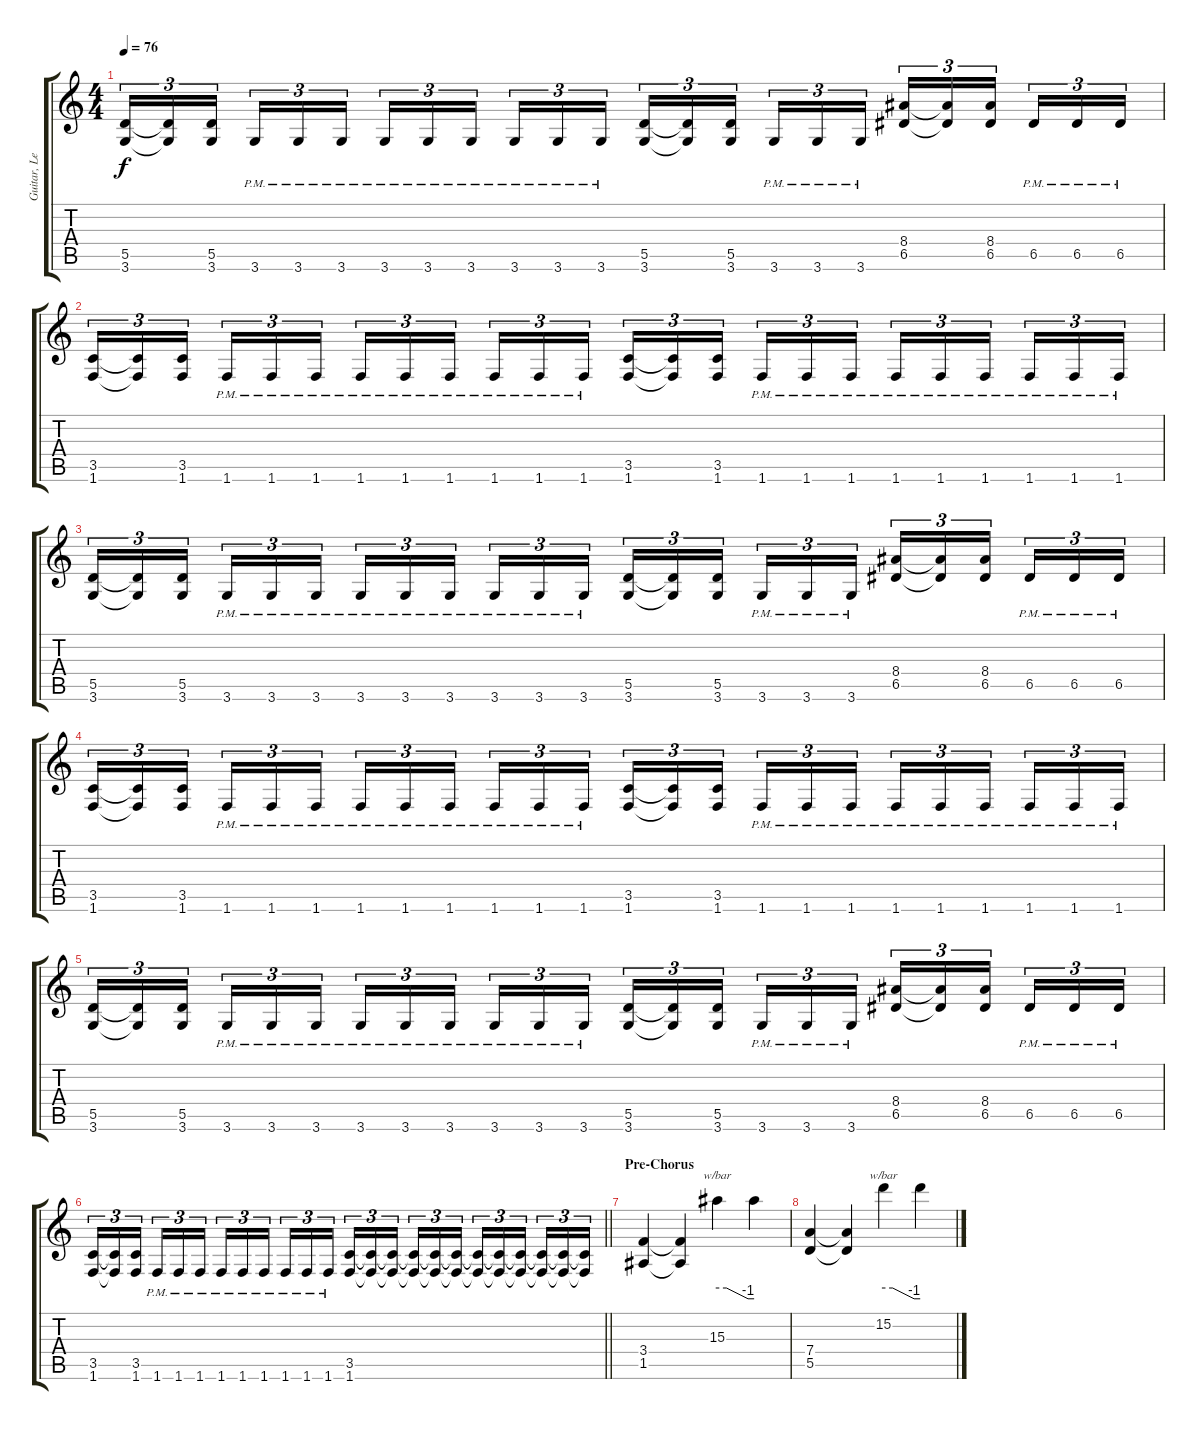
\track ("Guitar, Lead" "Guitar, Le") {instrument distortionguitar}
\staff {score tabs}
\tuning (E4 B3 G3 D3 A2 E2) {hide}
\ts (4 4)
\tempo 76
\clef g2
\ks c
(5.5 3.6).16{tu (3 2) dy f} (5.5{t} 3.6{t}).16{tu (3 2)} (5.5 3.6).16{tu (3 2) beam splitsecondary} 3.6{pm}.16{tu (3 2)} 3.6{pm}.16{tu (3 2)} 3.6{pm}.16{tu (3 2)} 3.6{pm}.16{tu (3 2)} 3.6{pm}.16{tu (3 2)} 3.6{pm}.16{tu (3 2) beam splitsecondary} 3.6{pm}.16{tu (3 2)} 3.6{pm}.16{tu (3 2)} 3.6{pm}.16{tu (3 2)} (5.5 3.6).16{tu (3 2)} (5.5{t} 3.6{t}).16{tu (3 2)} (5.5 3.6).16{tu (3 2) beam splitsecondary} 3.6{pm}.16{tu (3 2)} 3.6{pm}.16{tu (3 2)} 3.6{pm}.16{tu (3 2)} (8.4 6.5).16{tu (3 2)} (8.4{t} 6.5{t}).16{tu (3 2)} (8.4 6.5).16{tu (3 2) beam splitsecondary} 6.5{pm}.16{tu (3 2)} 6.5{pm}.16{tu (3 2)} 6.5{pm}.16{tu (3 2)} |
(3.5 1.6).16{tu (3 2)} (3.5{t} 1.6{t}).16{tu (3 2)} (3.5 1.6).16{tu (3 2) beam splitsecondary} 1.6{pm}.16{tu (3 2)} 1.6{pm}.16{tu (3 2)} 1.6{pm}.16{tu (3 2)} 1.6{pm}.16{tu (3 2)} 1.6{pm}.16{tu (3 2)} 1.6{pm}.16{tu (3 2) beam splitsecondary} 1.6{pm}.16{tu (3 2)} 1.6{pm}.16{tu (3 2)} 1.6{pm}.16{tu (3 2)} (3.5 1.6).16{tu (3 2)} (3.5{t} 1.6{t}).16{tu (3 2)} (3.5 1.6).16{tu (3 2) beam splitsecondary} 1.6{pm}.16{tu (3 2)} 1.6{pm}.16{tu (3 2)} 1.6{pm}.16{tu (3 2)} 1.6{pm}.16{tu (3 2)} 1.6{pm}.16{tu (3 2)} 1.6{pm}.16{tu (3 2) beam splitsecondary} 1.6{pm}.16{tu (3 2)} 1.6{pm}.16{tu (3 2)} 1.6{pm}.16{tu (3 2)} |
(5.5 3.6).16{tu (3 2)} (5.5{t} 3.6{t}).16{tu (3 2)} (5.5 3.6).16{tu (3 2) beam splitsecondary} 3.6{pm}.16{tu (3 2)} 3.6{pm}.16{tu (3 2)} 3.6{pm}.16{tu (3 2)} 3.6{pm}.16{tu (3 2)} 3.6{pm}.16{tu (3 2)} 3.6{pm}.16{tu (3 2) beam splitsecondary} 3.6{pm}.16{tu (3 2)} 3.6{pm}.16{tu (3 2)} 3.6{pm}.16{tu (3 2)} (5.5 3.6).16{tu (3 2)} (5.5{t} 3.6{t}).16{tu (3 2)} (5.5 3.6).16{tu (3 2) beam splitsecondary} 3.6{pm}.16{tu (3 2)} 3.6{pm}.16{tu (3 2)} 3.6{pm}.16{tu (3 2)} (8.4 6.5).16{tu (3 2)} (8.4{t} 6.5{t}).16{tu (3 2)} (8.4 6.5).16{tu (3 2) beam splitsecondary} 6.5{pm}.16{tu (3 2)} 6.5{pm}.16{tu (3 2)} 6.5{pm}.16{tu (3 2)} |
(3.5 1.6).16{tu (3 2)} (3.5{t} 1.6{t}).16{tu (3 2)} (3.5 1.6).16{tu (3 2) beam splitsecondary} 1.6{pm}.16{tu (3 2)} 1.6{pm}.16{tu (3 2)} 1.6{pm}.16{tu (3 2)} 1.6{pm}.16{tu (3 2)} 1.6{pm}.16{tu (3 2)} 1.6{pm}.16{tu (3 2) beam splitsecondary} 1.6{pm}.16{tu (3 2)} 1.6{pm}.16{tu (3 2)} 1.6{pm}.16{tu (3 2)} (3.5 1.6).16{tu (3 2)} (3.5{t} 1.6{t}).16{tu (3 2)} (3.5 1.6).16{tu (3 2) beam splitsecondary} 1.6{pm}.16{tu (3 2)} 1.6{pm}.16{tu (3 2)} 1.6{pm}.16{tu (3 2)} 1.6{pm}.16{tu (3 2)} 1.6{pm}.16{tu (3 2)} 1.6{pm}.16{tu (3 2) beam splitsecondary} 1.6{pm}.16{tu (3 2)} 1.6{pm}.16{tu (3 2)} 1.6{pm}.16{tu (3 2)} |
(5.5 3.6).16{tu (3 2)} (5.5{t} 3.6{t}).16{tu (3 2)} (5.5 3.6).16{tu (3 2) beam splitsecondary} 3.6{pm}.16{tu (3 2)} 3.6{pm}.16{tu (3 2)} 3.6{pm}.16{tu (3 2)} 3.6{pm}.16{tu (3 2)} 3.6{pm}.16{tu (3 2)} 3.6{pm}.16{tu (3 2) beam splitsecondary} 3.6{pm}.16{tu (3 2)} 3.6{pm}.16{tu (3 2)} 3.6{pm}.16{tu (3 2)} (5.5 3.6).16{tu (3 2)} (5.5{t} 3.6{t}).16{tu (3 2)} (5.5 3.6).16{tu (3 2) beam splitsecondary} 3.6{pm}.16{tu (3 2)} 3.6{pm}.16{tu (3 2)} 3.6{pm}.16{tu (3 2)} (8.4 6.5).16{tu (3 2)} (8.4{t} 6.5{t}).16{tu (3 2)} (8.4 6.5).16{tu (3 2) beam splitsecondary} 6.5{pm}.16{tu (3 2)} 6.5{pm}.16{tu (3 2)} 6.5{pm}.16{tu (3 2)} |
\barLineRight lightlight
(3.5 1.6).16{tu (3 2)} (3.5{t} 1.6{t}).16{tu (3 2)} (3.5 1.6).16{tu (3 2) beam splitsecondary} 1.6{pm}.16{tu (3 2)} 1.6{pm}.16{tu (3 2)} 1.6{pm}.16{tu (3 2)} 1.6{pm}.16{tu (3 2)} 1.6{pm}.16{tu (3 2)} 1.6{pm}.16{tu (3 2) beam splitsecondary} 1.6{pm}.16{tu (3 2)} 1.6{pm}.16{tu (3 2)} 1.6{pm}.16{tu (3 2)} (3.5 1.6).16{tu (3 2)} (3.5{t} 1.6{t}).16{tu (3 2)} (3.5{t} 1.6{t}).16{tu (3 2) beam splitsecondary} (3.5{t} 1.6{t}).16{tu (3 2)} (3.5{t} 1.6{t}).16{tu (3 2)} (3.5{t} 1.6{t}).16{tu (3 2)} (3.5{t} 1.6{t}).16{tu (3 2)} (3.5{t} 1.6{t}).16{tu (3 2)} (3.5{t} 1.6{t}).16{tu (3 2) beam splitsecondary} (3.5{t} 1.6{t}).16{tu (3 2)} (3.5{t} 1.6{t}).16{tu (3 2)} (3.5{t} 1.6{t}).16{tu (3 2)} |
\section ("" "Pre-Chorus")
(3.4 1.5).4 (3.4{t} 1.5{t}).4 15.3.4{tbe (custom default 0 0 15 0 50 -4 60 -4)} 15.3{t}.4 |
(7.4 5.5).4 (7.4{t} 5.5{t}).4 15.2.4{tbe (custom default 0 0 15 0 50 -4 60 -4)} 15.2{t}.4
